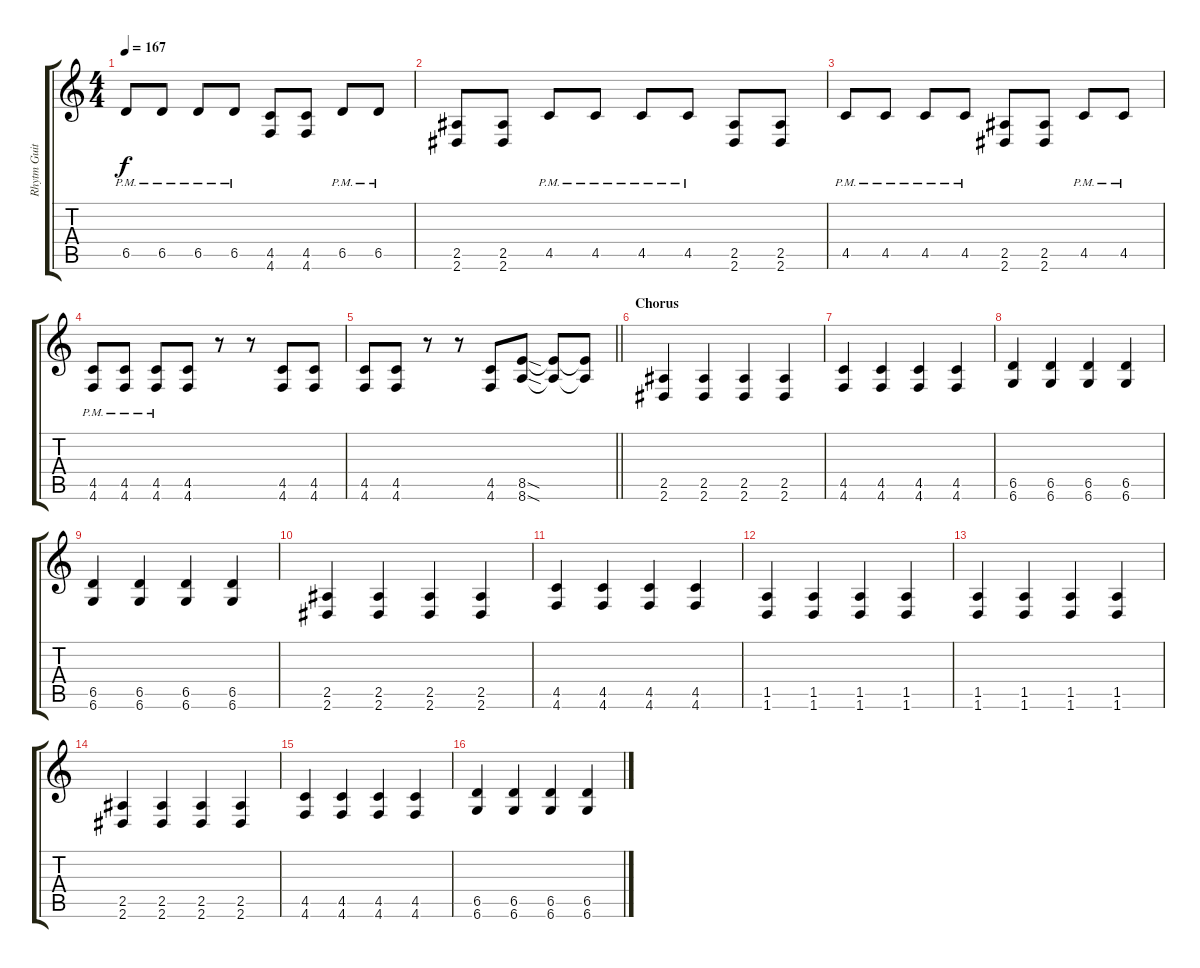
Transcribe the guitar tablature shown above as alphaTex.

\track ("Rhytm Guitar [L]" "Rhytm Guit") {instrument distortionguitar}
\staff {score tabs}
\tuning (Eb4 Bb3 Gb3 Db3 Ab2 Db2) {hide}
\ts (4 4)
\tempo 167
\clef g2
\ks c
6.5{pm}.8{dy f} 6.5{pm}.8 6.5{pm}.8 6.5{pm}.8 (4.5 4.6).8 (4.5 4.6).8 6.5{pm}.8 6.5{pm}.8 |
(2.5 2.6).8 (2.5 2.6).8 4.5{pm}.8 4.5{pm}.8 4.5{pm}.8 4.5{pm}.8 (2.5 2.6).8 (2.5 2.6).8 |
4.5{pm}.8 4.5{pm}.8 4.5{pm}.8 4.5{pm}.8 (2.5 2.6).8 (2.5 2.6).8 4.5{pm}.8 4.5{pm}.8 |
(4.5{pm} 4.6{pm}).8 (4.5{pm} 4.6{pm}).8 (4.5{pm} 4.6{pm}).8 (4.5 4.6).8 r.8 r.8 (4.5 4.6).8 (4.5 4.6).8 |
\barLineRight lightlight
(4.5 4.6).8 (4.5 4.6).8 r.8 r.8 (4.5 4.6).8 (8.5{sod} 8.6{sod}).8 (8.5{t} 8.6{t}).8 (8.5{t} 8.6{t}).8 |
\section ("" "Chorus")
(2.5 2.6).4 (2.5 2.6).4 (2.5 2.6).4 (2.5 2.6).4 |
(4.5 4.6).4 (4.5 4.6).4 (4.5 4.6).4 (4.5 4.6).4 |
(6.5 6.6).4 (6.5 6.6).4 (6.5 6.6).4 (6.5 6.6).4 |
(6.5 6.6).4 (6.5 6.6).4 (6.5 6.6).4 (6.5 6.6).4 |
(2.5 2.6).4 (2.5 2.6).4 (2.5 2.6).4 (2.5 2.6).4 |
(4.5 4.6).4 (4.5 4.6).4 (4.5 4.6).4 (4.5 4.6).4 |
(1.5 1.6).4 (1.5 1.6).4 (1.5 1.6).4 (1.5 1.6).4 |
(1.5 1.6).4 (1.5 1.6).4 (1.5 1.6).4 (1.5 1.6).4 |
(2.5 2.6).4 (2.5 2.6).4 (2.5 2.6).4 (2.5 2.6).4 |
(4.5 4.6).4 (4.5 4.6).4 (4.5 4.6).4 (4.5 4.6).4 |
(6.5 6.6).4 (6.5 6.6).4 (6.5 6.6).4 (6.5 6.6).4
